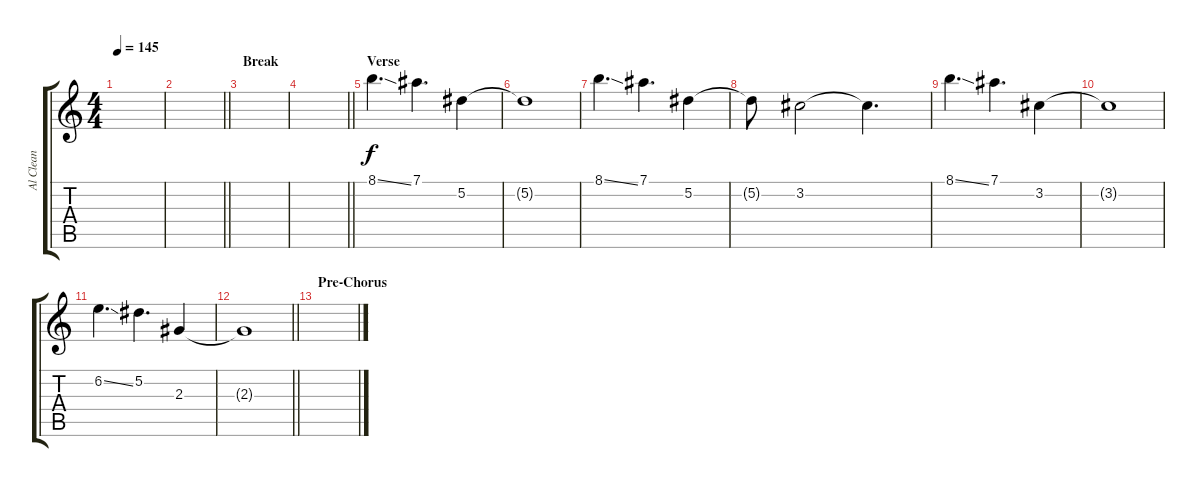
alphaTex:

\track ("Al Clean" "Al Clean") {instrument electricguitarclean}
\staff {score tabs}
\tuning (Eb4 Bb3 Gb3 Db3 Ab2 Db2) {hide}
\ts (4 4)
\tempo 145
\clef g2
\ks c
|
\barLineRight lightlight
|
\section ("" "Break")
|
\barLineRight lightlight
|
\section ("" "Verse")
8.1{ss}.4{d} 7.1.4{d} 5.2.4 |
5.2{t}.1 |
8.1{ss}.4{d} 7.1.4{d} 5.2.4 |
5.2{t}.8 3.2.2 3.2{t}.4{d} |
8.1{ss}.4{d} 7.1.4{d} 3.2.4 |
3.2{t}.1 |
6.2{ss}.4{d} 5.2.4{d} 2.3.4 |
\barLineRight lightlight
2.3{t}.1 |
\section ("" "Pre-Chorus")
